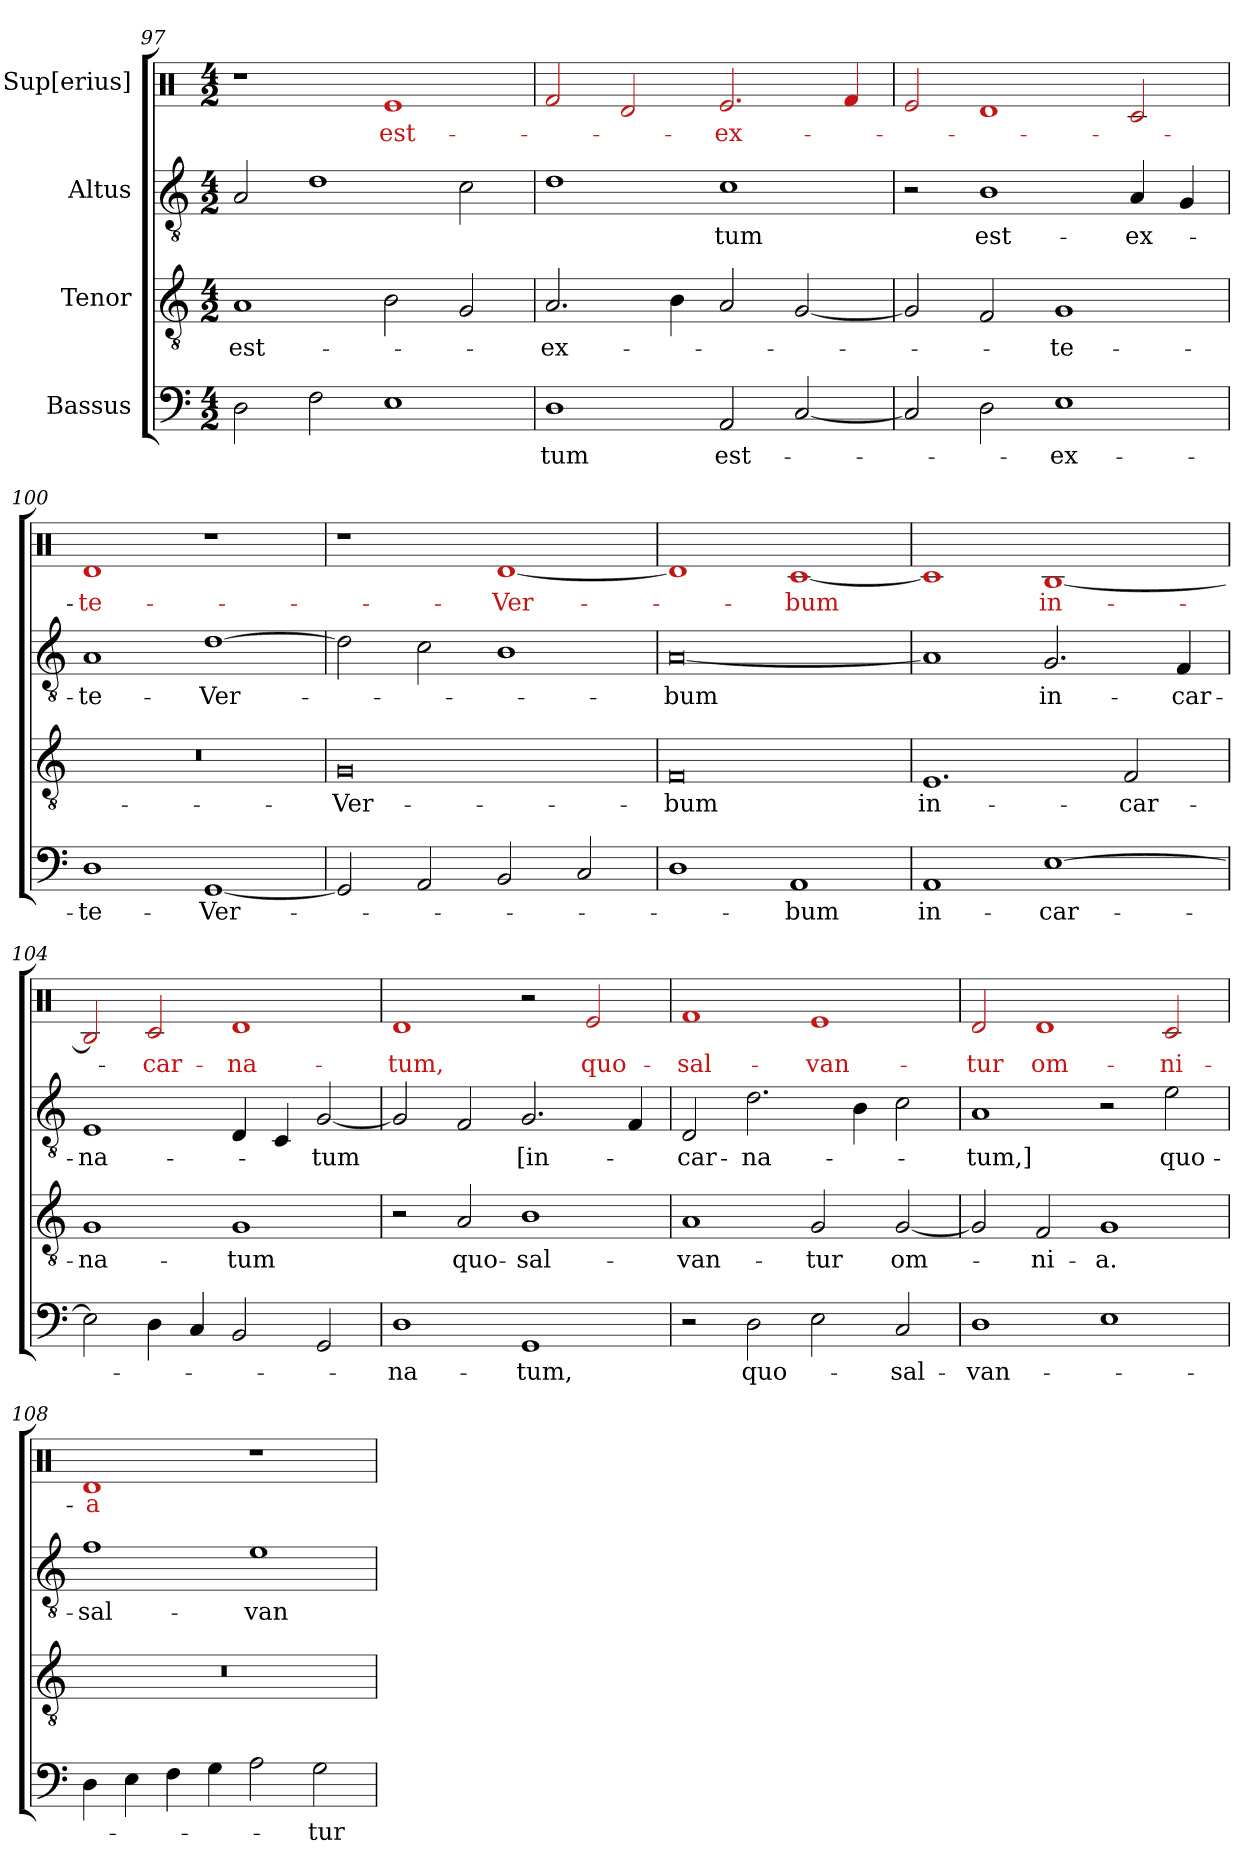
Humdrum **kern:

**kern	**text	**kern	**text	**kern	**text	**kern	**text
*part4	*part4	*part3	*part3	*part2	*part2	*part1	*part1
*staff4	*staff4	*staff3	*staff3	*staff2	*staff2	*staff1	*staff1
*I"Bassus	*	*I"Tenor	*	*I"Altus	*	*I"Sup[erius]	*
*clefF4	*	*clefGv2	*	*clefGv2	*	*clefX	*
*k[]	*	*k[]	*	*k[]	*	*k[]	*
*M4/2	*	*M4/2	*	*M4/2	*	*M4/2	*
=97	=97	=97	=97	=97	=97	=97	=97
2D\	.	1A/	est-	2A/	.	1r	.
2F\	.	.	.	1d\	.	.	.
1E\	.	2B\	.	.	.	1e/	est-
.	.	2G/	.	2c\	.	.	.
=98	=98	=98	=98	=98	=98	=98	=98
1D\	-tum	2.A/	ex-	1d\	.	2f/	.
.	.	.	.	.	.	2d/	.
.	.	4B\	.	.	.	.	.
2AA/	est-	2A/	.	1c\	-tum	2.e/	ex-
[2C/	.	[2G/	.	.	.	.	.
.	.	.	.	.	.	4f/	.
=99	=99	=99	=99	=99	=99	=99	=99
2C/]	.	2G/]	.	2r	.	2e/	.
2D\	.	2F/	.	1B\	est-	1d/	.
1E\	ex-	1G/	te-	.	.	.	.
.	.	.	.	4A/	ex-	2c/	.
.	.	.	.	4G/	.	.	.
=100	=100	=100	=100	=100	=100	=100	=100
1D\	te-	0r	.	1A/	te-	1d/	te-
[1GG/	Ver-	.	.	[1d\	Ver-	1r	.
=101	=101	=101	=101	=101	=101	=101	=101
2GG/]	.	0G/	Ver-	2d\]	.	1r	.
2AA/	.	.	.	2c\	.	.	.
2BB/	.	.	.	1B\	.	[1d/	Ver-
2C/	.	.	.	.	.	.	.
=102	=102	=102	=102	=102	=102	=102	=102
1D\	.	0F/	-bum	[0A/	-bum	1d/]	.
1AA/	-bum	.	.	.	.	[1c/	-bum
=103	=103	=103	=103	=103	=103	=103	=103
1AA/	in-	1.E/	in-	1A/]	.	1c/]	.
[1E\	-car-	.	.	2.G/	in-	[1B/	in-
.	.	2F/	-car-	.	.	.	.
.	.	.	.	4F/	-car-	.	.
=104	=104	=104	=104	=104	=104	=104	=104
2E\]	.	1G/	-na-	1E/	-na-	2B/]	.
4D\	.	.	.	.	.	2c/	-car-
4C/	.	.	.	.	.	.	.
2BB/	.	1G/	-tum	4D/	.	1d/	-na-
.	.	.	.	4C/	.	.	.
2GG/	.	.	.	[2G/	-tum	.	.
=105	=105	=105	=105	=105	=105	=105	=105
1D\	-na-	2r	.	2G/]	.	1d/	-tum,
.	.	2A/	quo-	2F/	.	.	.
1GG/	-tum,	1B\	sal-	2.G/	[in-	2r	.
.	.	.	.	.	.	2e/	quo-
.	.	.	.	4F/	.	.	.
=106	=106	=106	=106	=106	=106	=106	=106
2r	.	1A/	-van-	2D/	-car-	1f/	sal-
2D\	quo-	.	.	2.d\	-na-	.	.
2E\	.	2G/	-tur	.	.	1e/	-van-
.	.	.	.	4B\	.	.	.
2C/	-sal-	[2G/	om-	2c\	.	.	.
=107	=107	=107	=107	=107	=107	=107	=107
1D\	-van-	2G/]	.	1A/	-tum,]	2d/	-tur
.	.	2F/	-ni-	.	.	1d/	om-
1E\	.	1G/	-a.	2r	.	.	.
.	.	.	.	2e\	quo-	2c/	-ni-
=108	=108	=108	=108	=108	=108	=108	=108
4D\	.	0r	.	1f\	sal-	1d/	-a
4E\	.	.	.	.	.	.	.
4F\	.	.	.	.	.	.	.
4G\	.	.	.	.	.	.	.
2A\	.	.	.	1e\	-van-	1r	.
2G\	-tur	.	.	.	.	.	.
=	=	=	=	=	=	=	=
*-	*-	*-	*-	*-	*-	*-	*-
